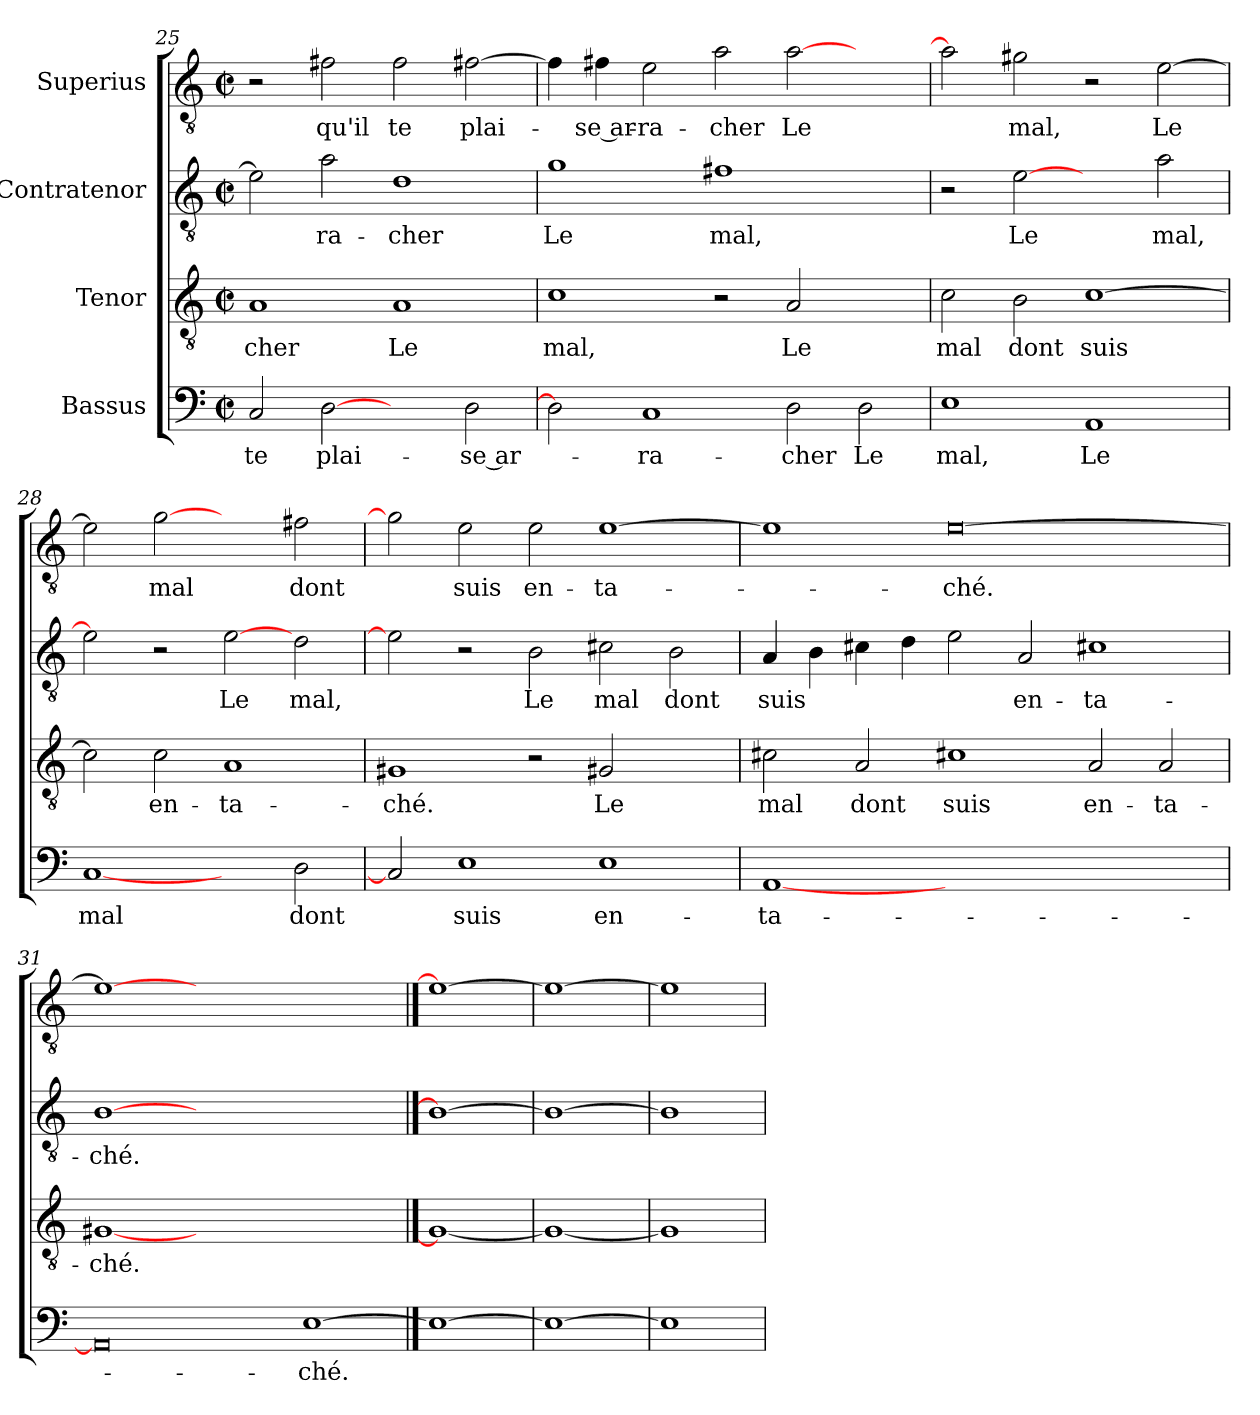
**kern	**text	**kern	**text	**kern	**text	**kern	**text
*part4	*part4	*part3	*part3	*part2	*part2	*part1	*part1
*staff4	*staff4	*staff3	*staff3	*staff2	*staff2	*staff1	*staff1
*I"Bassus	*	*I"Tenor	*	*I"Contratenor	*	*I"Superius	*
*clefF4	*	*clefGv2	*	*clefGv2	*	*clefGv2	*
*k[]	*	*k[]	*	*k[]	*	*k[]	*
*C:	*	*C:	*	*C:	*	*C:	*
*M2/2	*	*M2/2	*	*M2/2	*	*M2/2	*
*met(c|)	*	*met(c|)	*	*met(c|)	*	*met(c|)	*
=25	=25	=25	=25	=25	=25	=25	=25
2C/	te	1A/	-cher	2e\]	.	2r	.
[2D\	plai-	.	.	2a\	-ra-	2f#X\	qu'il
2ryy	.	1A/	Le	1d\	-cher	2f#\	te
2D\	-se ar-	.	.	.	.	[2f#X\	plai-
=26	=26	=26	=26	=26	=26	=26	=26
2D\]	.	1c\	mal,	1g\	Le	4f#\]	.
.	.	.	.	.	.	4f#X\	-se ar-
1C/	-ra-	.	.	.	.	2e\	-ra-
.	.	2r	.	1f#X\	mal,	2a\	-cher
2D\	-cher	2A/	Le	.	.	[2a\	Le
2D\	Le	2ryy	.	2ryy	.	2ryy	.
=27	=27	=27	=27	=27	=27	=27	=27
1E\	mal,	2c\	mal	2r	.	2a\]	.
.	.	2B\	dont	[2e\	Le	2g#X\	mal,
1AA/	Le	[1c\	suis	2ryy	.	2r	.
.	.	.	.	2a\	mal,	[2e\	Le
!!LO:LB:g=z
=28	=28	=28	=28	=28	=28	=28	=28
[1C/	mal	2c\]	.	2e\]	.	2e\]	.
.	.	2c\	en-	2r	.	[2g\	mal
2ryy	.	1A/	-ta-	[2e\	Le	2ryy	.
2D\	dont	.	.	2d\	mal,	2f#X\	dont
=29	=29	=29	=29	=29	=29	=29	=29
2C/]	.	1G#X/	-ché.	2e\]	.	2g\]	.
1E\	suis	.	.	2r	.	2e\	suis
.	.	2r	.	2B\	Le	2e\	en-
1E\	en-	2G#X/	Le	2c#X\	mal	[1e\	-ta-
.	.	2ryy	.	2B\	dont	.	.
=30	=30	=30	=30	=30	=30	=30	=30
[1AA/	-ta-	2c#X\	mal	4A/	suis	1e\]	.
.	.	.	.	4B\	.	.	.
.	.	2A/	dont	4c#X\	.	.	.
.	.	.	.	4d\	.	.	.
0ryy	.	1c#X\	suis	2e\	.	[0e\	-ché.
.	.	.	.	2A/	en-	.	.
.	.	2A/	en-	1c#X\	-ta-	.	.
.	.	2A/	-ta-	.	.	.	.
=31	=31	=31	=31	=31	=31	=31	=31
0AA/]	.	[1G#X/	-ché.	[1B\	-ché.	1e\_	.
.	.	0ryy	.	0ryy	.	0ryy	.
[1E\	-ché.	.	.	.	.	.	.
==32	==32	==32	==32	==32	==32	==32	==32
1E\_	.	1G#/_	.	1B\_	.	1e\_	.
=33	=33	=33	=33	=33	=33	=33	=33
1E\_	.	1G#/_	.	1B\_	.	1e\_	.
=34	=34	=34	=34	=34	=34	=34	=34
1E\]	.	1G#/]	.	1B\]	.	1e\]	.
=	=	=	=	=	=	=	=
*-	*-	*-	*-	*-	*-	*-	*-
